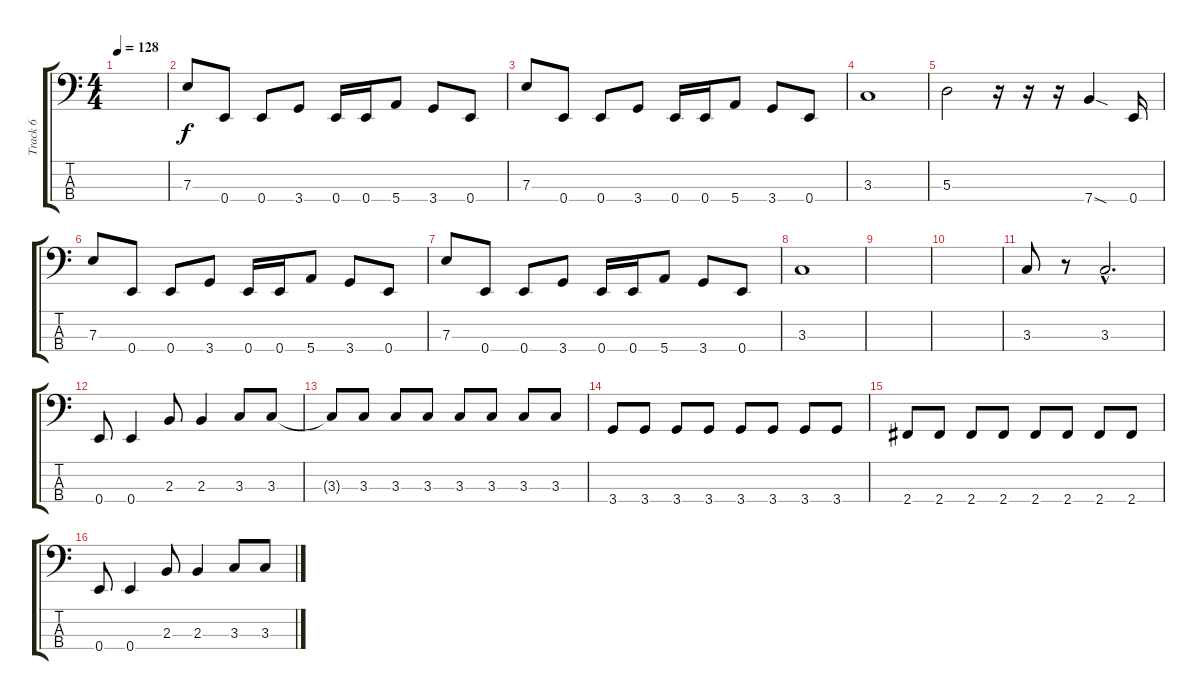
\track ("Track 6" "Track 6") {instrument electricbassfinger}
\staff {score tabs}
\tuning (G2 D2 A1 E1) {hide}
\ts (4 4)
\tempo 128
\clef f4
\ks c
|
7.3.8 0.4.8 0.4.8 3.4.8 0.4.16 0.4.16 5.4.8 3.4.8 0.4.8 |
7.3.8 0.4.8 0.4.8 3.4.8 0.4.16 0.4.16 5.4.8 3.4.8 0.4.8 |
3.3.1 |
5.3.2 r.16 r.16 r.16 7.4{sod}.4 0.4.16 |
7.3.8 0.4.8 0.4.8 3.4.8 0.4.16 0.4.16 5.4.8 3.4.8 0.4.8 |
7.3.8 0.4.8 0.4.8 3.4.8 0.4.16 0.4.16 5.4.8 3.4.8 0.4.8 |
3.3.1 |
|
|
3.3.8 r.8 3.3{hac}.2{d} |
0.4.8 0.4.4 2.3.8 2.3.4 3.3.8 3.3.8 |
3.3{t}.8 3.3.8 3.3.8 3.3.8 3.3.8 3.3.8 3.3.8 3.3.8 |
3.4.8 3.4.8 3.4.8 3.4.8 3.4.8 3.4.8 3.4.8 3.4.8 |
2.4.8 2.4.8 2.4.8 2.4.8 2.4.8 2.4.8 2.4.8 2.4.8 |
0.4.8 0.4.4 2.3.8 2.3.4 3.3.8 3.3.8
